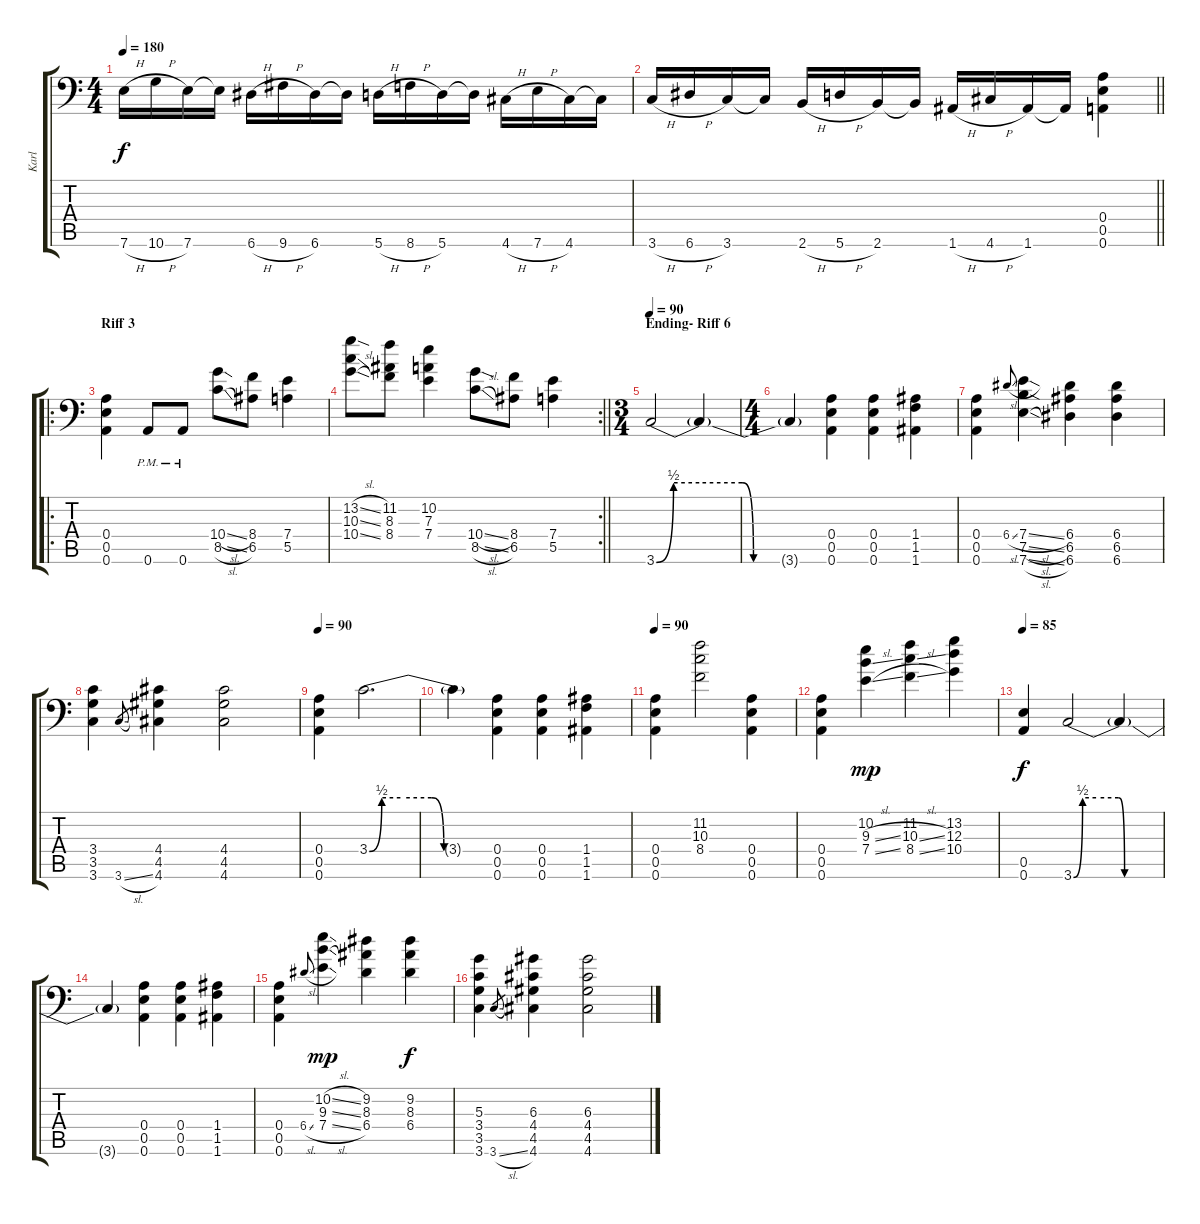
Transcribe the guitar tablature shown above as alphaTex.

\track ("Karl" "Karl") {instrument distortionguitar}
\staff {score tabs}
\tuning (B3 Gb3 D3 A2 E2 A1) {hide}
\ts (4 4)
\tempo 190
\tempo 170
\tempo 180
\clef f4
\ks c
7.6{h}.16{dy f} 10.6{h}.16 7.6.16 7.6{t}.16 6.6{h}.16 9.6{h}.16 6.6.16 6.6{t}.16 5.6{h}.16 8.6{h}.16 5.6.16 5.6{t}.16 4.6{h}.16 7.6{h}.16 4.6.16 4.6{t}.16 |
\barLineRight lightlight
3.6{h}.16 6.6{h}.16 3.6.16 3.6{t}.16 2.6{h}.16 5.6{h}.16 2.6.16 2.6{t}.16 1.6{h}.16 4.6{h}.16 1.6.16 1.6{t}.16 (0.4 0.5 0.6).4 |
\ro
\section ("" "Riff 3")
(0.4 0.5 0.6).4 0.6{pm}.8 0.6{pm}.8 (10.4{sl} 8.5{sl}).8 (8.4 6.5).8 (7.4 5.5).4 |
\rc 2
\barLineRight lightlight
(13.2{sl} 10.3{sl} 10.4{sl}).8 (11.2 8.3 8.4).8 (10.2 7.3 7.4).4 (10.4{sl} 8.5{sl}).8 (8.4 6.5).8 (7.4 5.5).4 |
\ts (3 4)
\section ("" "Ending- Riff 6")
\tempo 90
3.6{be (custom 0 0 6 2 15 2 30 2 34 0 45 0 60 0)}.2 3.6{t}.4 |
\ts (4 4)
3.6{t}.4 (0.4 0.5 0.6).4 (0.4 0.5 0.6).4 (1.4 1.5 1.6).4 |
(0.4 0.5 0.6).4 6.4{sl}.8{gr onbeat} (7.4{sl} 7.5{sl} 7.6{sl}).4 (6.4 6.5 6.6).4 (6.4 6.5 6.6).4 |
(3.4 3.5 3.6).4 3.6{sl}.8{gr} (4.4 4.5 4.6).4 (4.4 4.5 4.6).2 |
\tempo 90
(0.4 0.5 0.6).4 3.4{be (custom 0 0 6 2 15 2 30 2 36 0 60 0)}.2{d} |
3.4{t}.4 (0.4 0.5 0.6).4 (0.4 0.5 0.6).4 (1.4 1.5 1.6).4 |
\tempo 90
(0.4 0.5 0.6).4 (11.2 10.3 8.4).2 (0.4 0.5 0.6).4 |
(0.4 0.5 0.6).4 (10.2 9.3{sl} 7.4{sl}).4{dy mp} (11.2 10.3{sl} 8.4{sl}).4 (13.2 12.3 10.4).4 |
\tempo 85
(0.5 0.6).4{dy f} 3.6{be (custom 0 0 6 2 15 2 30 2 34 0 45 0 60 0)}.2 3.6{t}.4 |
3.6{t}.4 (0.4 0.5 0.6).4 (0.4 0.5 0.6).4 (1.4 1.5 1.6).4 |
(0.4 0.5 0.6).4 6.4{sl}.8{gr onbeat} (10.2{sl} 9.3{sl} 7.4{sl}).4{dy mp} (9.2 8.3 6.4).4 (9.2 8.3 6.4).4{dy f} |
(5.3 3.4 3.5 3.6).4 3.6{sl}.8{gr} (6.3 4.4 4.5 4.6).4 (6.3 4.4 4.5 4.6).2
